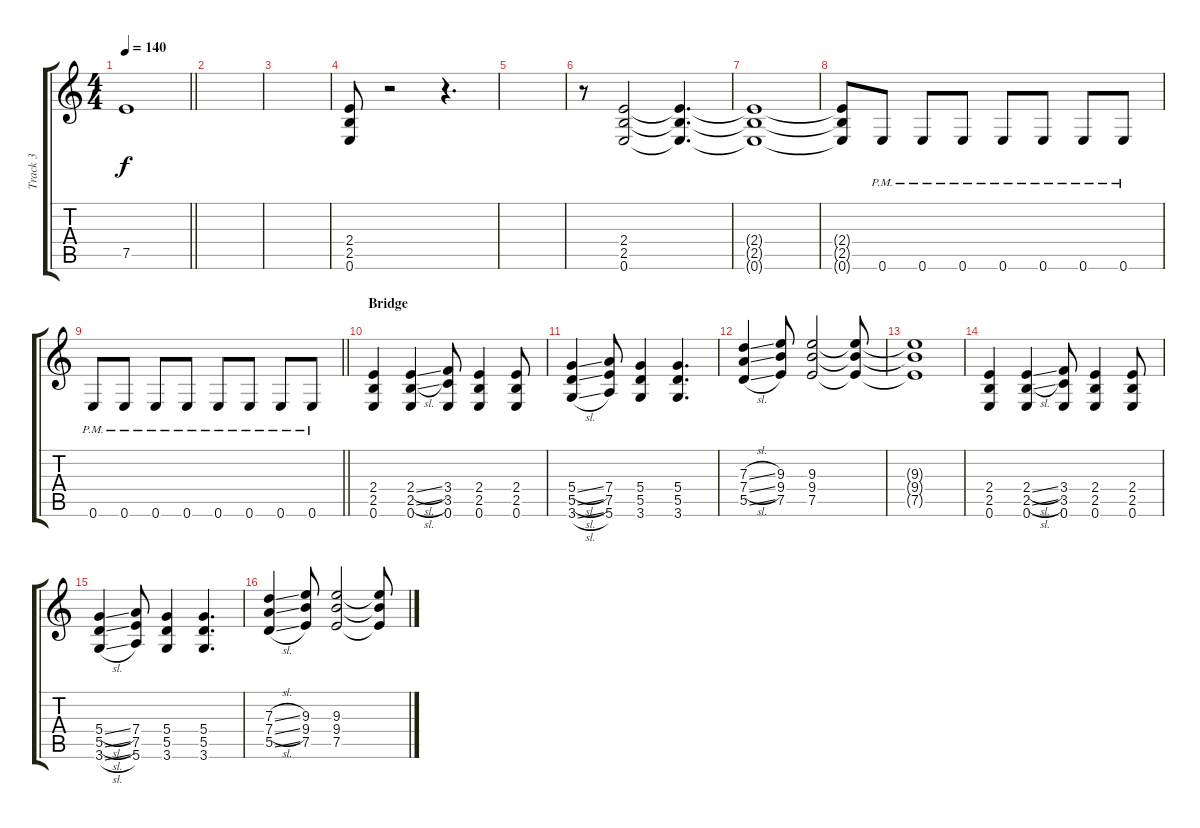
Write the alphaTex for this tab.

\track ("Track 3" "Track 3") {instrument overdrivenguitar}
\staff {score tabs}
\tuning (E4 B3 G3 D3 A2 E2) {hide}
\ts (4 4)
\tempo 140
\clef g2
\barLineRight lightlight
\ks c
7.5{t}.1{dy f} |
\section ("" "")
|
|
(2.4 2.5 0.6).8 r.2 r.4{d} |
|
r.8 (2.4 2.5 0.6).2 (2.4{t} 2.5{t} 0.6{t}).4{d} |
(2.4{t} 2.5{t} 0.6{t}).1 |
(2.4{t} 2.5{t} 0.6{t}).8 0.6{pm}.8 0.6{pm}.8 0.6{pm}.8 0.6{pm}.8 0.6{pm}.8 0.6{pm}.8 0.6{pm}.8 |
\barLineRight lightlight
0.6{pm}.8 0.6{pm}.8 0.6{pm}.8 0.6{pm}.8 0.6{pm}.8 0.6{pm}.8 0.6{pm}.8 0.6{pm}.8 |
\section ("" "Bridge")
(2.4 2.5 0.6).4 (2.4{sl} 2.5{sl} 0.6).4 (3.4 3.5 0.6).8 (2.4 2.5 0.6).4 (2.4 2.5 0.6).8 |
(5.4{sl} 5.5{sl} 3.6{sl}).4 (7.4 7.5 5.6).8 (5.4 5.5 3.6).4 (5.4 5.5 3.6).4{d} |
(7.3{sl} 7.4{sl} 5.5{sl}).4 (9.3 9.4 7.5).8 (9.3 9.4 7.5).2 (9.3{t} 9.4{t} 7.5{t}).8 |
(9.3{t} 9.4{t} 7.5{t}).1 |
(2.4 2.5 0.6).4 (2.4{sl} 2.5{sl} 0.6).4 (3.4 3.5 0.6).8 (2.4 2.5 0.6).4 (2.4 2.5 0.6).8 |
(5.4{sl} 5.5{sl} 3.6{sl}).4 (7.4 7.5 5.6).8 (5.4 5.5 3.6).4 (5.4 5.5 3.6).4{d} |
(7.3{sl} 7.4{sl} 5.5{sl}).4 (9.3 9.4 7.5).8 (9.3 9.4 7.5).2 (9.3{t} 9.4{t} 7.5{t}).8
